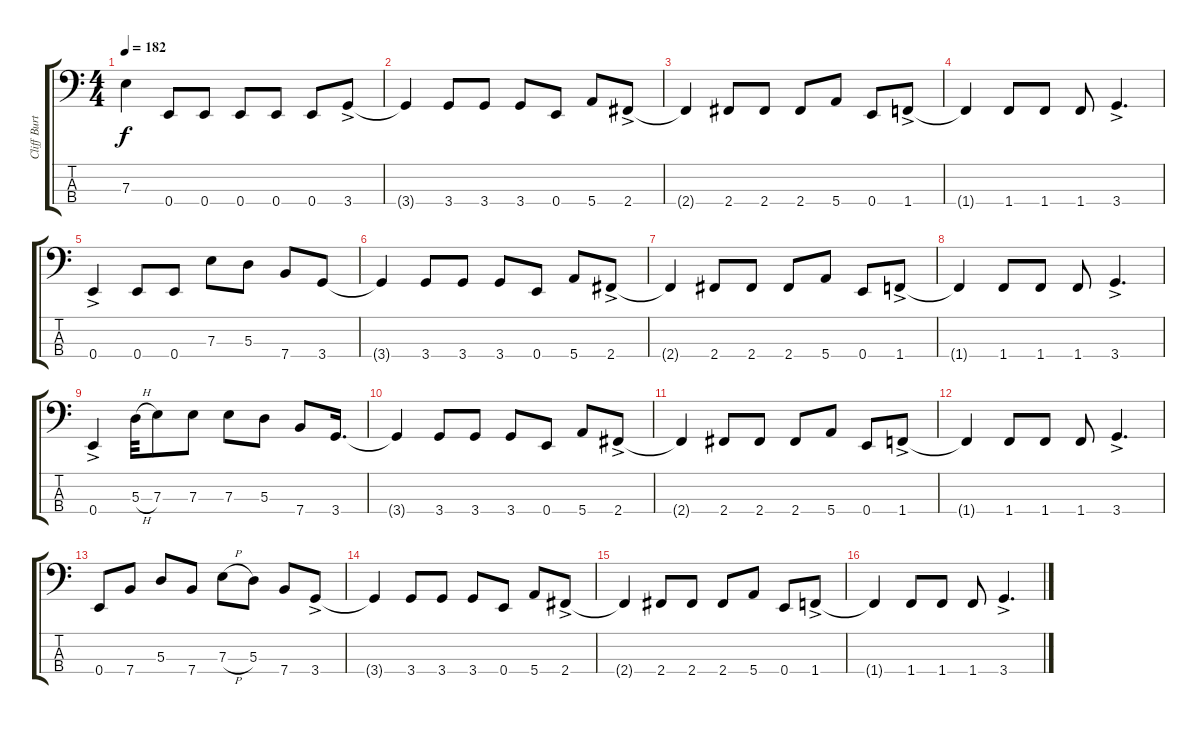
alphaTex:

\track ("Cliff Burton (Bass)" "Cliff Burt") {instrument electricbassfinger}
\staff {score tabs}
\tuning (G2 D2 A1 E1) {hide}
\ts (4 4)
\tempo 182
\clef f4
\ks c
7.3.4{dy f} 0.4.8 0.4.8 0.4.8 0.4.8 0.4.8 3.4{ac}.8 |
3.4{t}.4 3.4.8 3.4.8 3.4.8 0.4.8 5.4.8 2.4{ac}.8 |
2.4{t}.4 2.4.8 2.4.8 2.4.8 5.4.8 0.4.8 1.4{ac}.8 |
1.4{t}.4 1.4.8 1.4.8 1.4.8 3.4{ac}.4{d} |
0.4{ac}.4 0.4.8 0.4.8 7.3.8 5.3.8 7.4.8 3.4.8 |
3.4{t}.4 3.4.8 3.4.8 3.4.8 0.4.8 5.4.8 2.4{ac}.8 |
2.4{t}.4 2.4.8 2.4.8 2.4.8 5.4.8 0.4.8 1.4{ac}.8 |
1.4{t}.4 1.4.8 1.4.8 1.4.8 3.4{ac}.4{d} |
0.4{ac}.4 5.3{h}.32 7.3.8 7.3.8 7.3.8 5.3.8 7.4.8 3.4.16{d} |
3.4{t}.4 3.4.8 3.4.8 3.4.8 0.4.8 5.4.8 2.4{ac}.8 |
2.4{t}.4 2.4.8 2.4.8 2.4.8 5.4.8 0.4.8 1.4{ac}.8 |
1.4{t}.4 1.4.8 1.4.8 1.4.8 3.4{ac}.4{d} |
0.4.8 7.4.8 5.3.8 7.4.8 7.3{h}.8 5.3.8 7.4.8 3.4{ac}.8 |
3.4{t}.4 3.4.8 3.4.8 3.4.8 0.4.8 5.4.8 2.4{ac}.8 |
2.4{t}.4 2.4.8 2.4.8 2.4.8 5.4.8 0.4.8 1.4{ac}.8 |
1.4{t}.4 1.4.8 1.4.8 1.4.8 3.4{ac}.4{d}
